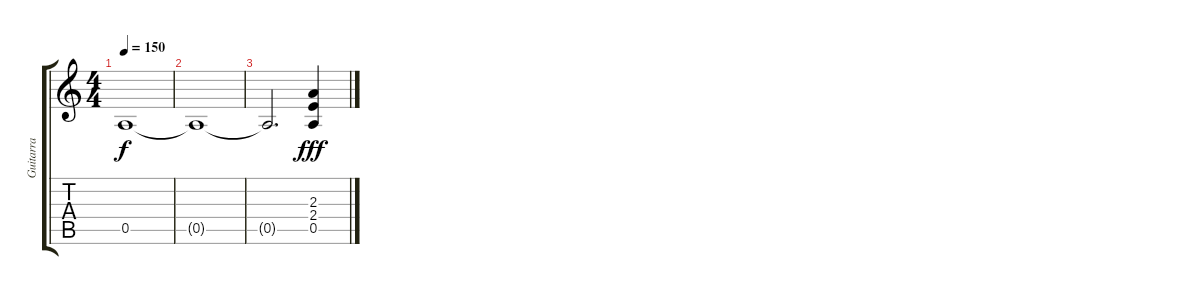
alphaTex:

\track ("Guitarra" "Guitarra") {instrument overdrivenguitar}
\staff {score tabs}
\tuning (E4 B3 G3 D3 A2 E2) {hide}
\ts (4 4)
\tempo 150
\clef g2
\ks c
0.5{t}.1{dy f} |
0.5{t}.1 |
0.5{t}.2{d} (2.3 2.4 0.5).4{dy fff}
